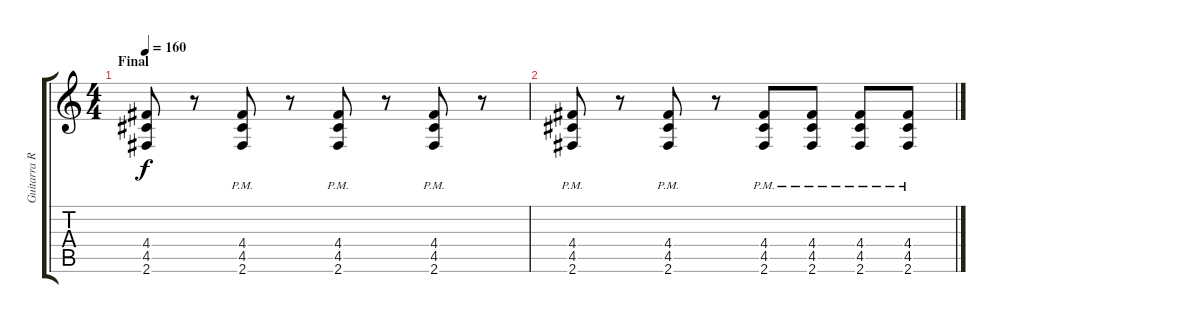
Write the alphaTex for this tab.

\track ("Guitarra Rítmica" "Guitarra R") {instrument overdrivenguitar}
\staff {score tabs}
\tuning (E4 B3 G3 D3 A2 E2) {hide}
\ts (4 4)
\section ("" "Final")
\tempo 160
\clef g2
\ks c
(4.4{t} 4.5{t} 2.6{t}).8{dy f} r.8 (4.4{pm} 4.5{pm} 2.6{pm}).8 r.8 (4.4{pm} 4.5{pm} 2.6{pm}).8 r.8 (4.4{pm} 4.5{pm} 2.6{pm}).8 r.8 |
(4.4{pm} 4.5{pm} 2.6{pm}).8 r.8 (4.4{pm} 4.5{pm} 2.6{pm}).8 r.8 (4.4{pm} 4.5{pm} 2.6{pm}).8 (4.4{pm} 4.5{pm} 2.6{pm}).8 (4.4{pm} 4.5{pm} 2.6{pm}).8 (4.4{pm} 4.5{pm} 2.6{pm}).8
